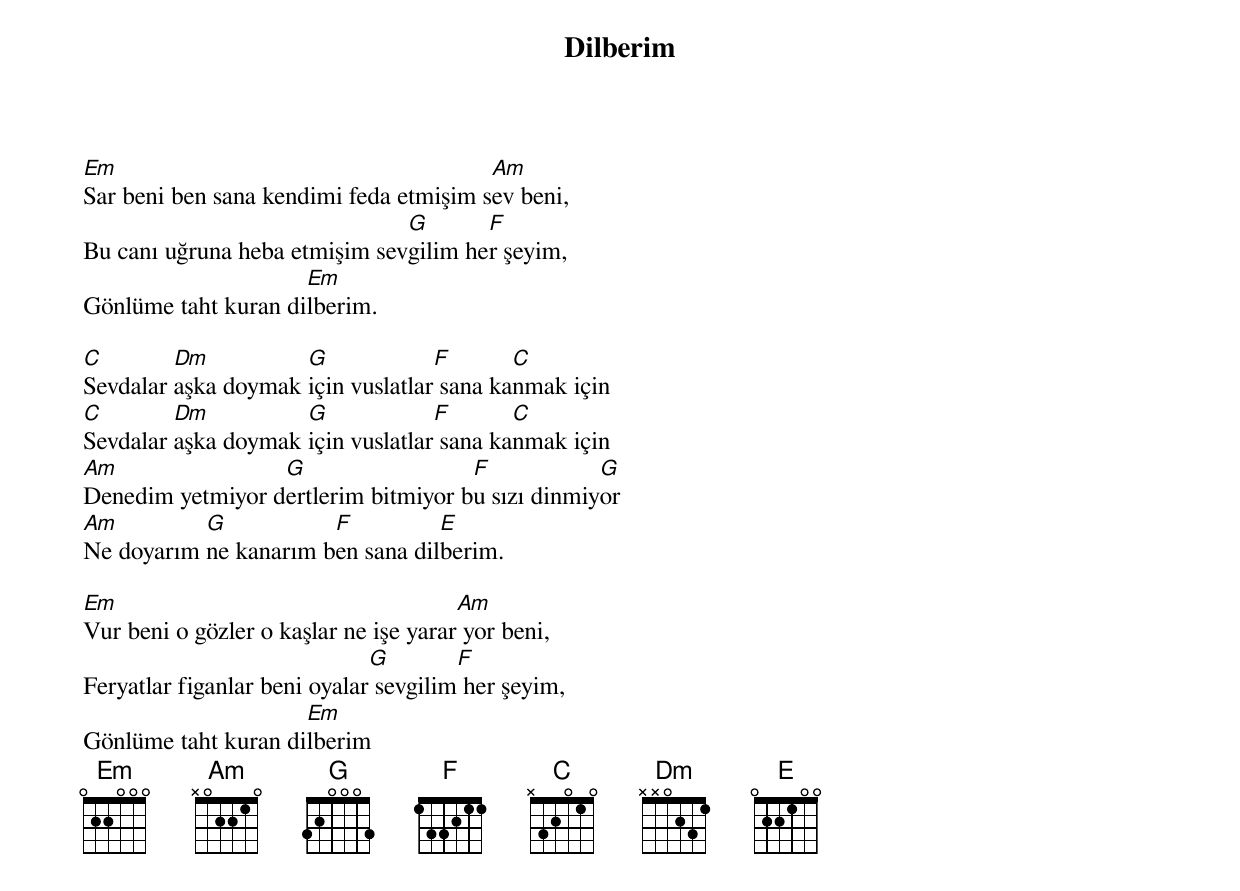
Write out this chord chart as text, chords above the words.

{title: Dilberim}
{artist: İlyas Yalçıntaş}

Em                                      Am
Sar beni ben sana kendimi feda etmişim sev beni,
                               G       F
Bu canı uğruna heba etmişim sevgilim her şeyim,
                     Em
Gönlüme taht kuran dilberim.

C        Dm          G             F       C
Sevdalar aşka doymak için vuslatlar sana kanmak için
C        Dm          G             F       C
Sevdalar aşka doymak için vuslatlar sana kanmak için
Am                G                  F            G
Denedim yetmiyor dertlerim bitmiyor bu sızı dinmiyor
Am         G           F          E
Ne doyarım ne kanarım ben sana dilberim.

Em                                     Am
Vur beni o gözler o kaşlar ne işe yarar yor beni,
                              G        F
Feryatlar figanlar beni oyalar sevgilim her şeyim,
                     Em
Gönlüme taht kuran dilberim
